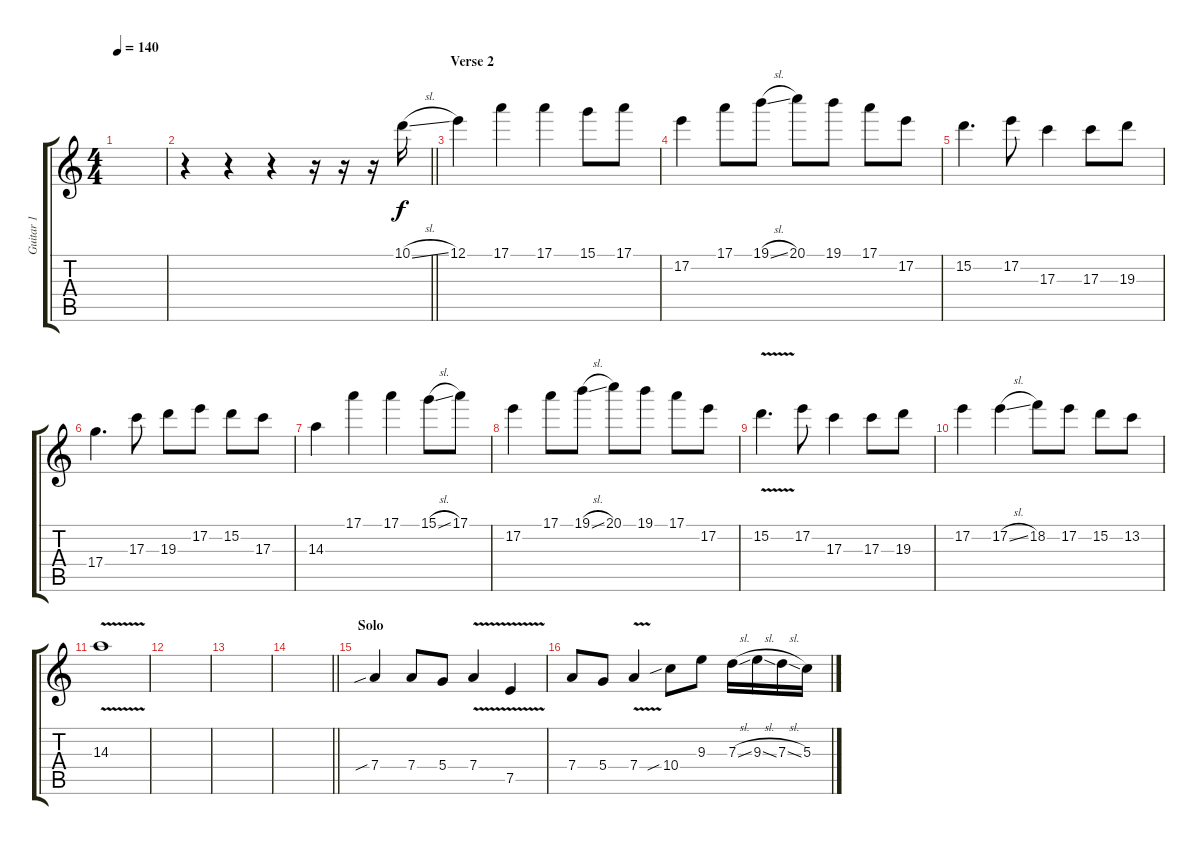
\track ("Guitar 1" "Guitar 1") {instrument overdrivenguitar}
\staff {score tabs}
\tuning (E4 B3 G3 D3 A2 E2) {hide}
\ts (4 4)
\tempo 140
\clef g2
\ks c
|
\barLineRight lightlight
r.4 r.4 r.4 r.16 r.16 r.16 10.1{sl}.16 |
\section ("" "Verse 2")
12.1.4 17.1.4 17.1.4 15.1.8 17.1.8 |
17.2.4 17.1.8 19.1{sl}.8 20.1.8 19.1.8 17.1.8 17.2.8 |
15.2.4{d} 17.2.8 17.3.4 17.3.8 19.3.8 |
17.4.4{d} 17.3.8 19.3.8 17.2.8 15.2.8 17.3.8 |
14.3.4 17.1.4 17.1.4 15.1{sl}.8 17.1.8 |
17.2.4 17.1.8 19.1{sl}.8 20.1.8 19.1.8 17.1.8 17.2.8 |
15.2{v}.4{d} 17.2.8 17.3.4 17.3.8 19.3.8 |
17.2.4 17.2{sl}.4 18.2.8 17.2.8 15.2.8 13.2.8 |
14.3{v}.1 |
|
|
\barLineRight lightlight
|
\section ("" "Solo")
7.4{sib}.4{volume 15} 7.4.8 5.4.8 7.4{v}.4 7.5{v}.4 |
7.4.8 5.4.8 7.4{v}.4 10.4{sib}.8 9.3.8 7.3{sl}.16 9.3{sl}.16 7.3{sl}.16 5.3.16
